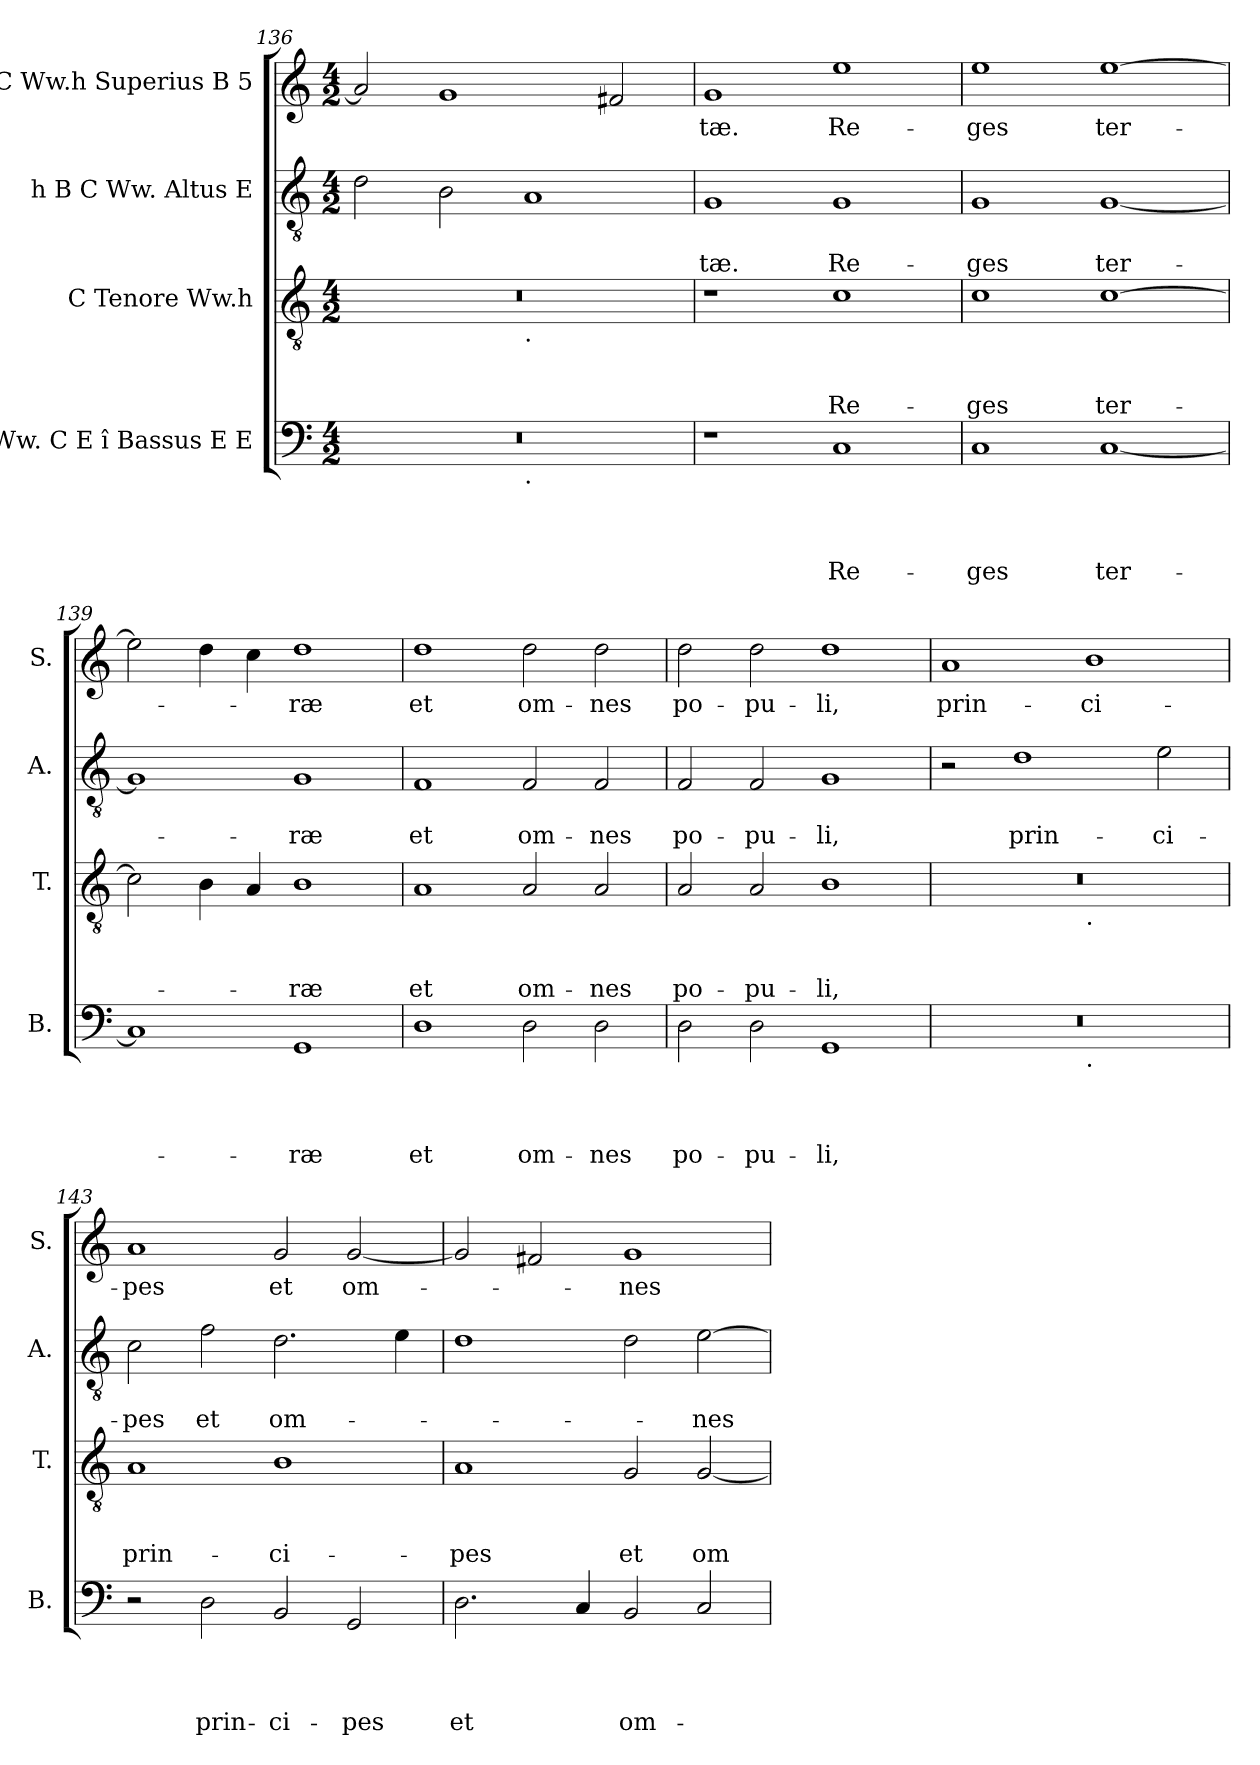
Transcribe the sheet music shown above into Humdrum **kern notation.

**kern	**text	**text	**text	**text	**kern	**text	**text	**text	**kern	**text	**text	**kern	**text
*part4	*part4	*part4	*part4	*part4	*part3	*part3	*part3	*part3	*part2	*part2	*part2	*part1	*part1
*staff4	*staff4	*staff4	*staff4	*staff4	*staff3	*staff3	*staff3	*staff3	*staff2	*staff2	*staff2	*staff1	*staff1
*I"Ww. C E î Bassus E E	*	*	*	*	*I"C Tenore Ww.h	*	*	*	*I"h B C Ww. Altus E	*	*	*I"C Ww.h Superius B 5	*
*I'B.	*	*	*	*	*I'T.	*	*	*	*I'A.	*	*	*I'S.	*
*clefF4	*	*	*	*	*clefGv2	*	*	*	*clefGv2	*	*	*clefG2	*
*k[]	*	*	*	*	*k[]	*	*	*	*k[]	*	*	*k[]	*
*C:	*	*	*	*	*C:	*	*	*	*C:	*	*	*C:	*
*M4/2	*	*	*	*	*M4/2	*	*	*	*M4/2	*	*	*M4/2	*
=136	=136	=136	=136	=136	=136	=136	=136	=136	=136	=136	=136	=136	=136
*^	*	*	*	*	*^	*	*	*	*	*	*	*	*
0r	1ryy	.	.	.	.	0r	1ryy	.	.	.	2d\	.	.	2a/]	.
.	.	.	.	.	.	.	.	.	.	.	2B\	.	.	1g	.
!	!	!	!	!	!	!	!LO:TX:b:t=.	!	!	!	!	!	!	!	!
!	!LO:TX:b:t=.	!	!	!	!	!	!	!	!	!	!	!	!	!	!
.	1ryy	.	.	.	.	.	1ryy	.	.	.	1A	.	.	.	.
.	.	.	.	.	.	.	.	.	.	.	.	.	.	2f#/	.
=137	=137	=137	=137	=137	=137	=137	=137	=137	=137	=137	=137	=137	=137	=137	=137
!	!	!	!	!	!	!	!	!	!	!	!	!	!LO:LY:b	!	!LO:LY:b
*v	*v	*	*	*	*	*	*	*	*	*	*	*	*	*	*
*	*	*	*	*	*v	*v	*	*	*	*	*	*	*	*
1r	.	.	.	.	1r	.	.	.	1G	.	-tæ.	1g	-tæ.
!	!	!	!	!LO:LY:b	!	!	!	!LO:LY:b	!	!	!LO:LY:b	!	!LO:LY:b
1C	.	.	.	Re-	1c	.	.	Re-	1G	.	Re-	1ee	Re-
!!LO:LB:g=z
=138	=138	=138	=138	=138	=138	=138	=138	=138	=138	=138	=138	=138	=138
!	!	!	!	!LO:LY:b	!	!	!	!LO:LY:b	!	!	!LO:LY:b	!	!LO:LY:b
1C	.	.	.	-ges	1c	.	.	-ges	1G	.	-ges	1ee	-ges
!	!	!	!	!LO:LY:b	!	!	!	!LO:LY:b	!	!	!LO:LY:b	!	!LO:LY:b
[<1C	.	.	.	ter-	[>1c	.	.	ter-	[<1G	.	ter-	[>1ee	ter-
=139	=139	=139	=139	=139	=139	=139	=139	=139	=139	=139	=139	=139	=139
1C]	.	.	.	.	2c\]	.	.	.	1G]	.	.	2ee\]	.
.	.	.	.	.	4B\	.	.	.	.	.	.	4dd\	.
.	.	.	.	.	4A/	.	.	.	.	.	.	4cc\	.
!	!	!	!	!LO:LY:b	!	!	!	!LO:LY:b	!	!	!LO:LY:b	!	!LO:LY:b
1GG	.	.	.	-ræ	1B	.	.	-ræ	1G	.	-ræ	1dd	-ræ
=140	=140	=140	=140	=140	=140	=140	=140	=140	=140	=140	=140	=140	=140
!	!	!	!	!LO:LY:b	!	!	!	!LO:LY:b	!	!	!LO:LY:b	!	!LO:LY:b
1D	.	.	.	et	1A	.	.	et	1F	.	et	1dd	et
!	!	!	!	!LO:LY:b	!	!	!	!LO:LY:b	!	!	!LO:LY:b	!	!LO:LY:b
2D\	.	.	.	om-	2A/	.	.	om-	2F/	.	om-	2dd\	om-
!	!	!	!	!LO:LY:b	!	!	!	!LO:LY:b	!	!	!LO:LY:b	!	!LO:LY:b
2D\	.	.	.	-nes	2A/	.	.	-nes	2F/	.	-nes	2dd\	-nes
=141	=141	=141	=141	=141	=141	=141	=141	=141	=141	=141	=141	=141	=141
!	!	!	!	!LO:LY:b	!	!	!	!LO:LY:b	!	!	!LO:LY:b	!	!LO:LY:b
2D\	.	.	.	po-	2A/	.	.	po-	2F/	.	po-	2dd\	po-
!	!	!	!	!LO:LY:b	!	!	!	!LO:LY:b	!	!	!LO:LY:b	!	!LO:LY:b
2D\	.	.	.	-pu-	2A/	.	.	-pu-	2F/	.	-pu-	2dd\	-pu-
!	!	!	!	!LO:LY:b	!	!	!	!LO:LY:b	!	!	!LO:LY:b	!	!LO:LY:b
1GG	.	.	.	-li,	1B	.	.	-li,	1G	.	-li,	1dd	-li,
=142	=142	=142	=142	=142	=142	=142	=142	=142	=142	=142	=142	=142	=142
!	!	!	!	!	!	!	!	!	!	!	!	!	!LO:LY:b
*^	*	*	*	*	*^	*	*	*	*	*	*	*	*
0r	1ryy	.	.	.	.	0r	1ryy	.	.	.	2r	.	.	1a	prin-
!	!	!	!	!	!	!	!	!	!	!	!	!	!LO:LY:b	!	!
.	.	.	.	.	.	.	.	.	.	.	1d	.	prin-	.	.
!	!	!	!	!	!	!	!LO:TX:b:t=.	!	!	!	!	!	!	!	!
!	!LO:TX:b:t=.	!	!	!	!	!	!	!	!	!	!	!	!	!	!
!	!	!	!	!	!	!	!	!	!	!	!	!	!	!	!LO:LY:b
.	1ryy	.	.	.	.	.	1ryy	.	.	.	.	.	.	1b	-ci-
!	!	!	!	!	!	!	!	!	!	!	!	!	!LO:LY:b	!	!
.	.	.	.	.	.	.	.	.	.	.	2e\	.	-ci-	.	.
=143	=143	=143	=143	=143	=143	=143	=143	=143	=143	=143	=143	=143	=143	=143	=143
!	!	!	!	!	!	!	!	!	!	!LO:LY:b	!	!	!LO:LY:b	!	!LO:LY:b
*v	*v	*	*	*	*	*	*	*	*	*	*	*	*	*	*
*	*	*	*	*	*v	*v	*	*	*	*	*	*	*	*
2r	.	.	.	.	1A	.	.	prin-	2c\	.	-pes	1a	-pes
!	!	!	!	!LO:LY:b	!	!	!	!	!	!	!LO:LY:b	!	!
2D\	.	.	.	prin-	.	.	.	.	2f\	.	et	.	.
!	!	!	!	!LO:LY:b	!	!	!	!LO:LY:b	!	!	!LO:LY:b	!	!LO:LY:b
2BB/	.	.	.	-ci-	1B	.	.	-ci-	2.d\	.	om-	2g/	et
!	!	!	!	!LO:LY:b	!	!	!	!	!	!	!	!	!LO:LY:b
2GG/	.	.	.	-pes	.	.	.	.	.	.	.	[<2g/	om-
.	.	.	.	.	.	.	.	.	4e\	.	.	.	.
!!LO:LB:g=z
=144	=144	=144	=144	=144	=144	=144	=144	=144	=144	=144	=144	=144	=144
!	!	!	!	!LO:LY:b	!	!	!	!LO:LY:b	!	!	!	!	!
2.D\	.	.	.	et	1A	.	.	-pes	1d	.	.	2g/]	.
.	.	.	.	.	.	.	.	.	.	.	.	2f#/	.
4C/	.	.	.	.	.	.	.	.	.	.	.	.	.
!	!	!	!	!LO:LY:b	!	!	!	!LO:LY:b	!	!	!	!	!LO:LY:b
2BB/	.	.	.	om-	2G/	.	.	et	2d\	.	.	1g	-nes
!	!	!	!	!	!	!	!	!LO:LY:b	!	!	!LO:LY:b	!	!
2C/	.	.	.	.	[<2G/	.	.	om-	[>2e\	.	-nes	.	.
=	=	=	=	=	=	=	=	=	=	=	=	=	=
*-	*-	*-	*-	*-	*-	*-	*-	*-	*-	*-	*-	*-	*-
